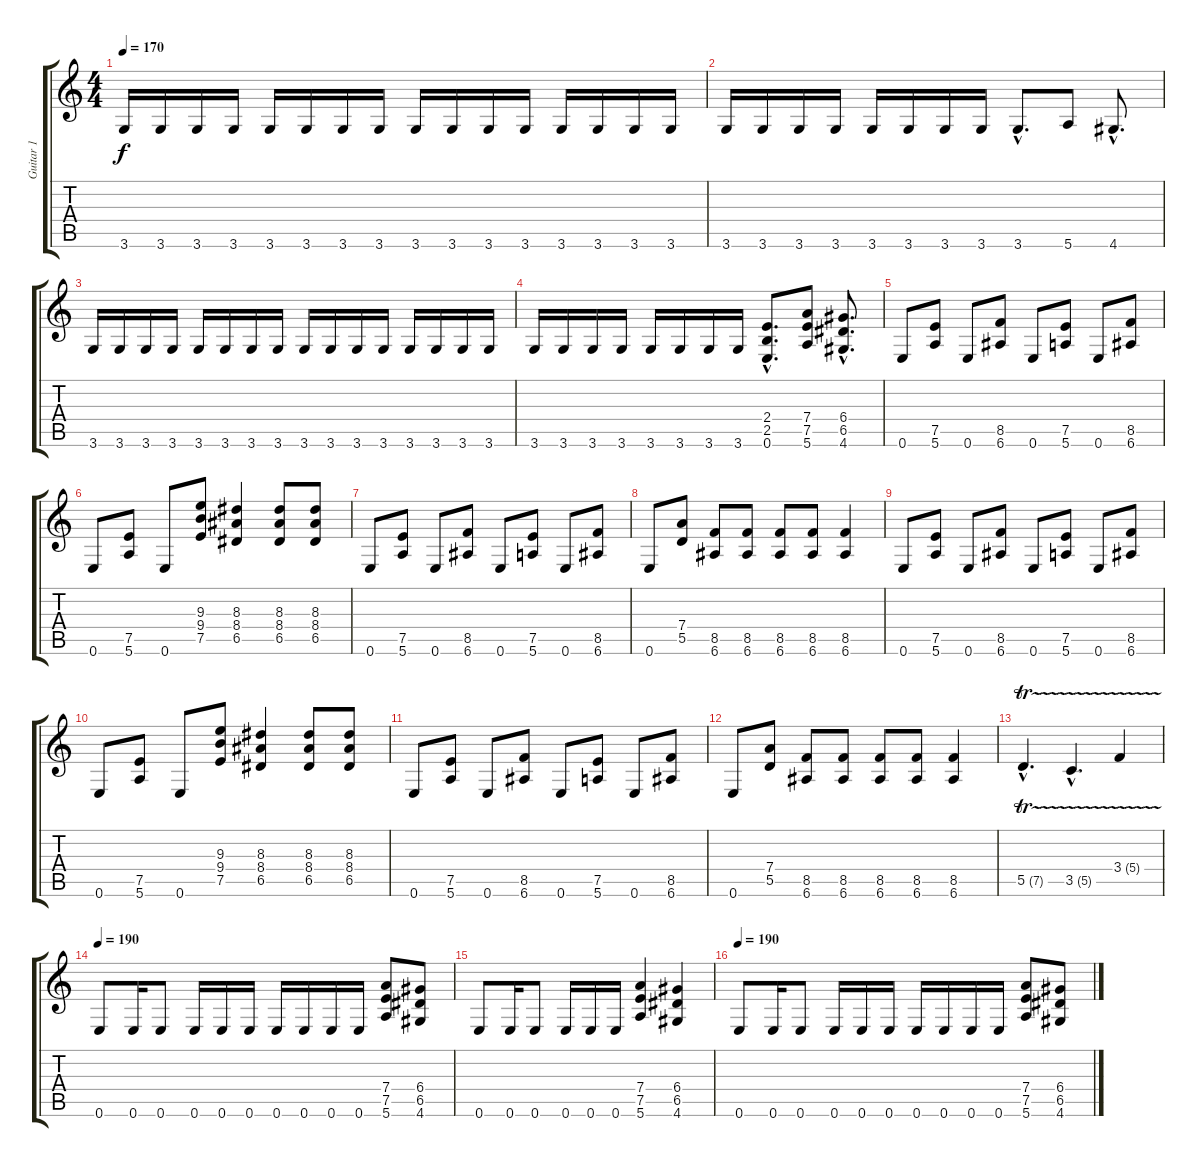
\track ("Guitar 1" "Guitar 1") {instrument distortionguitar}
\staff {score tabs}
\tuning (E4 B3 G3 D3 A2 E2) {hide}
\ts (4 4)
\tempo 170
\clef g2
\ks c
3.6.16{dy f} 3.6.16 3.6.16 3.6.16 3.6.16 3.6.16 3.6.16 3.6.16 3.6.16 3.6.16 3.6.16 3.6.16 3.6.16 3.6.16 3.6.16 3.6.16 |
3.6.16 3.6.16 3.6.16 3.6.16 3.6.16 3.6.16 3.6.16 3.6.16 3.6{hac}.8{d} 5.6.8 4.6{hac}.8{d} |
3.6.16 3.6.16 3.6.16 3.6.16 3.6.16 3.6.16 3.6.16 3.6.16 3.6.16 3.6.16 3.6.16 3.6.16 3.6.16 3.6.16 3.6.16 3.6.16 |
3.6.16 3.6.16 3.6.16 3.6.16 3.6.16 3.6.16 3.6.16 3.6.16 (2.4{hac} 2.5{hac} 0.6{hac}).8{d} (7.4 7.5 5.6).8 (6.4{hac} 6.5{hac} 4.6{hac}).8{d} |
0.6.8 (7.5 5.6).8 0.6.8 (8.5 6.6).8 0.6.8 (7.5 5.6).8 0.6.8 (8.5 6.6).8 |
0.6.8 (7.5 5.6).8 0.6.8 (9.3 9.4 7.5).8 (8.3 8.4 6.5).4 (8.3 8.4 6.5).8 (8.3 8.4 6.5).8 |
0.6.8 (7.5 5.6).8 0.6.8 (8.5 6.6).8 0.6.8 (7.5 5.6).8 0.6.8 (8.5 6.6).8 |
0.6.8 (7.4 5.5).8 (8.5 6.6).8 (8.5 6.6).8 (8.5 6.6).8 (8.5 6.6).8 (8.5 6.6).4 |
0.6.8 (7.5 5.6).8 0.6.8 (8.5 6.6).8 0.6.8 (7.5 5.6).8 0.6.8 (8.5 6.6).8 |
0.6.8 (7.5 5.6).8 0.6.8 (9.3 9.4 7.5).8 (8.3 8.4 6.5).4 (8.3 8.4 6.5).8 (8.3 8.4 6.5).8 |
0.6.8 (7.5 5.6).8 0.6.8 (8.5 6.6).8 0.6.8 (7.5 5.6).8 0.6.8 (8.5 6.6).8 |
0.6.8 (7.4 5.5).8 (8.5 6.6).8 (8.5 6.6).8 (8.5 6.6).8 (8.5 6.6).8 (8.5 6.6).4 |
5.5{tr (7 16) hac}.4{d} 3.5{tr (5 16) hac}.4{d} 3.4{tr (5 16)}.4 |
\tempo 190
0.6.8 0.6.16 0.6.8 0.6.16 0.6.16 0.6.16 0.6.16 0.6.16 0.6.16 0.6.16 (7.4 7.5 5.6).8 (6.4 6.5 4.6).8 |
0.6.8 0.6.16 0.6.8 0.6.16 0.6.16 0.6.16 (7.4 7.5 5.6).4 (6.4 6.5 4.6).4 |
\tempo 190
0.6.8 0.6.16 0.6.8 0.6.16 0.6.16 0.6.16 0.6.16 0.6.16 0.6.16 0.6.16 (7.4 7.5 5.6).8 (6.4 6.5 4.6).8
